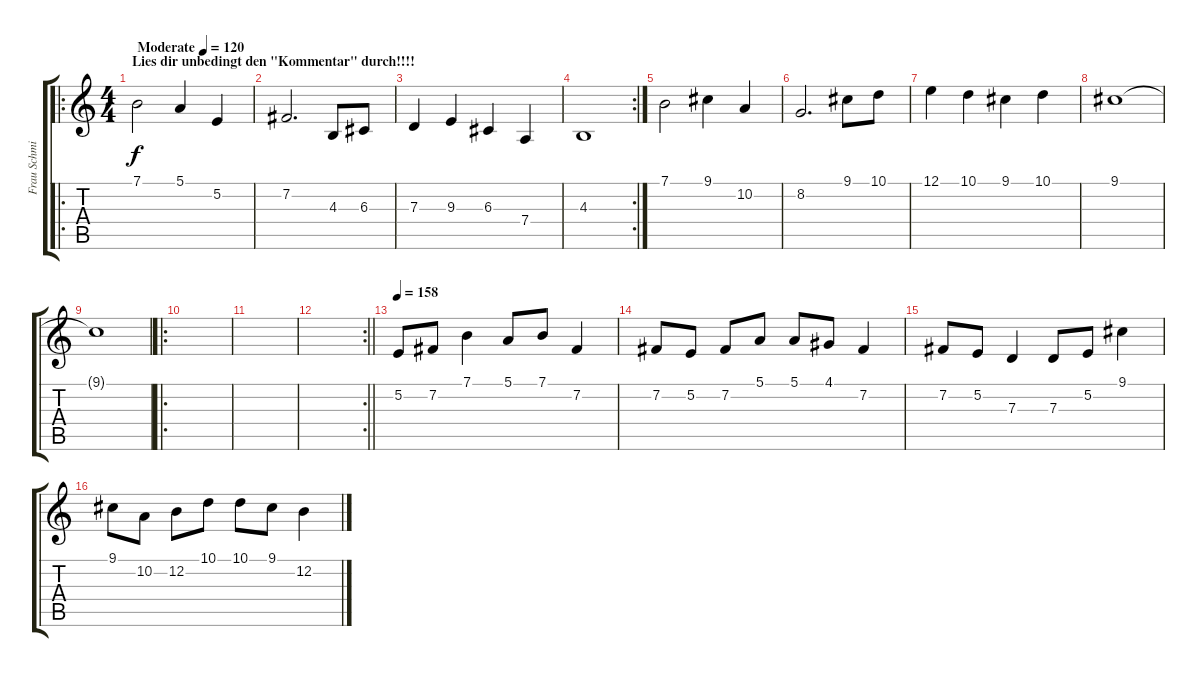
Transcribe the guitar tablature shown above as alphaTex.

\track ("Frau Schmitt" "Frau Schmi") {instrument violin}
\staff {score tabs}
\tuning (E4 B3 G3 D3 A2 E2) {hide}
\ro
\ts (4 4)
\section ("" "Lies dir unbedingt den \"Kommentar\" durch!!!!")
\tempo (120 "Moderate")
\tempo 123
\tempo (120 "Moderate")
\clef g2
\ks c
7.1.2{dy f instrument violin} 5.1.4 5.2.4 |
7.2.2{d} 4.3.8 6.3.8 |
7.3.4 9.3.4 6.3.4 7.4.4 |
\rc 2
4.3.1 |
7.1.2 9.1.4 10.2.4 |
8.2.2{d} 9.1.8 10.1.8 |
12.1.4 10.1.4 9.1.4 10.1.4 |
9.1.1 |
9.1{t}.1 |
\ro
|
|
\rc 2
\barLineRight lightlight
|
\section ("" "")
\tempo 158
5.2.8 7.2.8 7.1.4 5.1.8 7.1.8 7.2.4 |
7.2.8 5.2.8 7.2.8 5.1.8 5.1.8 4.1.8 7.2.4 |
7.2.8 5.2.8 7.3.4 7.3.8 5.2.8 9.1.4 |
9.1.8 10.2.8 12.2.8 10.1.8 10.1.8 9.1.8 12.2.4
